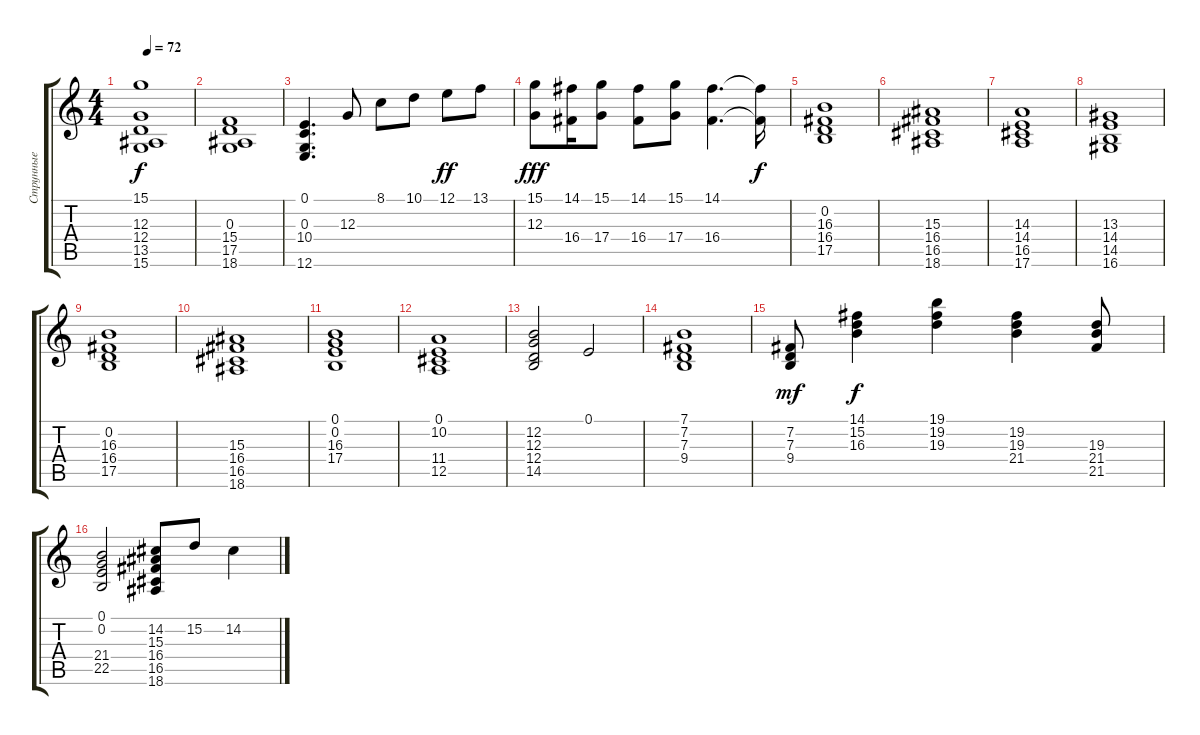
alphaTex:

\track ("Струнные" "Струнные") {instrument synthstrings1}
\staff {score tabs}
\tuning (E4 B3 G3 D3 A2 E2) {hide}
\ts (4 4)
\tempo 72
\clef g2
\ks c
(15.1 12.3 12.4 13.5 15.6).1{dy f} |
(0.3 15.4 17.5 18.6).1 |
(0.1 0.3 10.4 12.6).4{d} 12.3.8 8.1.8 10.1.8 12.1.8{dy ff} 13.1.8 |
(15.1 12.3).8{dy fff} (14.1 16.4).16 (15.1 17.4).8 (14.1 16.4).8 (15.1 17.4).8 (14.1 16.4).4{d} (14.1{t} 16.4{t}).16{dy f} |
(0.2 16.3 16.4 17.5).1 |
(15.3 16.4 16.5 18.6).1 |
(14.3 14.4 16.5 17.6).1 |
(13.3 14.4 14.5 16.6).1 |
(0.2 16.3 16.4 17.5).1 |
(15.3 16.4 16.5 18.6).1 |
(0.1 0.2 16.3 17.4).1 |
(0.1 10.2 11.4 12.5).1 |
(12.2 12.3 12.4 14.5).2 0.1.2 |
(7.1 7.2 7.3 9.4).1 |
(7.2 7.3 9.4).8{dy mf} (14.1 15.2 16.3).4{dy f} (19.1 19.2 19.3).4 (19.2 19.3 21.4).4 (19.3 21.4 21.5).8 |
(0.1 0.2 21.4 22.5).2 (14.2 15.3 16.4 16.5 18.6).8 15.2.8 14.2.4
